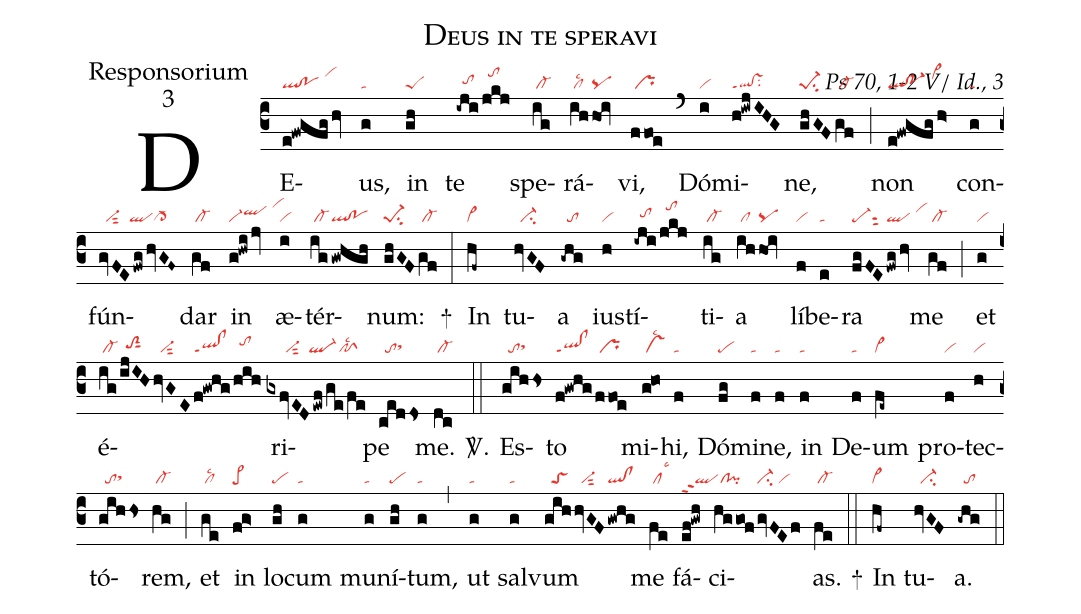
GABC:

name:Deus in te speravi;
office-part:Responsorium;
mode:3;
commentary:Ps 70, 1-2 V/ Id., 3;
nabc-lines:1;
%%
(c3)
DE(e!fwgfg/hv|ql!po/vihk)us,(g|ta) in(gh|peS) te(-iji|//tohh|/jkj|//tohk) spe(ig|/cl-)rá(ih|/cllsc2|hoi|pq)vi,(ffoe|/pr) (`)
Dó(i|vi)mi(h!iwjIHG|ql!vsppt1su2)ne,(ghGF|pe-1su2|gf|/cl-) (;)
non(e!fwgfg/h>|ql!po-1/vi>hj) con(g|ta)fún(gvFE|//vi-sut2|/fwg|`ql|/hvGF~|//cl->)dar(gf|/cl-) in(g!hwi/jv|vi-qlhi/vihl) æ(i|vi)tér(ig|/cl-|/gwhgh|ql!po)num:(ghGF|pe-1su2|gf|/cl-) +(:)
In(hf~|cl~) tu(hvGF|//ci-)a(-ghg|//to) ius(h|vi)tí(-iji|//tohh|/jkj|//tohk)ti(ig|/cl-)a(ih|/cl|hoi|pq) lí(f|vi)be(e|ta)ra(fgFE|pe-sut2|/fwg/hv|ql/vihj) me(gf|/cl-) (;)
et(g|vi) é(ig|/cl-|/ijIH|//toS2hhsut1|hvGE|//vi-sut2|/f!gwhg|ql!clppt1|/hih|//tohi)ri(gxfvED|//////vi-sut2|/ewf|`ql-|/ge/fe|////pfSlsc2)pe(cedds|//tosthh) me.(dc|/cl-) <sp>V/</sp>.(::)
Es(gihhs|//tosthh)to(f!gwhg|ql!clppt1|/ffoe|/pr) mi(g!ho|/vslsc2)hi,(f|ta) Dó(fg|pe)mi(f|ta)ne,(f|ta) in(f|ta) De(f|ta)um(fe~|cl~) pro(f|vi)tec(h|vi)tó(gihhs|//tosthh)rem,(hg|/cl-) (;)
et(ge|/cllsc2) in(fg>|pe>) lo(gh|pe)cum(g|ta) mu(g|ta)ní(gh|pe)tum,(g|ta) (,)
ut(g|ta) sal(g|ta)vum(gih|//toS|hvGF|//vi-sut2|/gwhg|ql!cl) me(fe|/cllsc3) fá(ef!gwh|qlppt2)ci(hggof|//cl!pi|/gvFEf|vi-su2/vi)as.(fe|/cl-) +(::)
In(hf~|cl~) tu(hvGF|//ci-)a.(-ghg|//to) (::)
